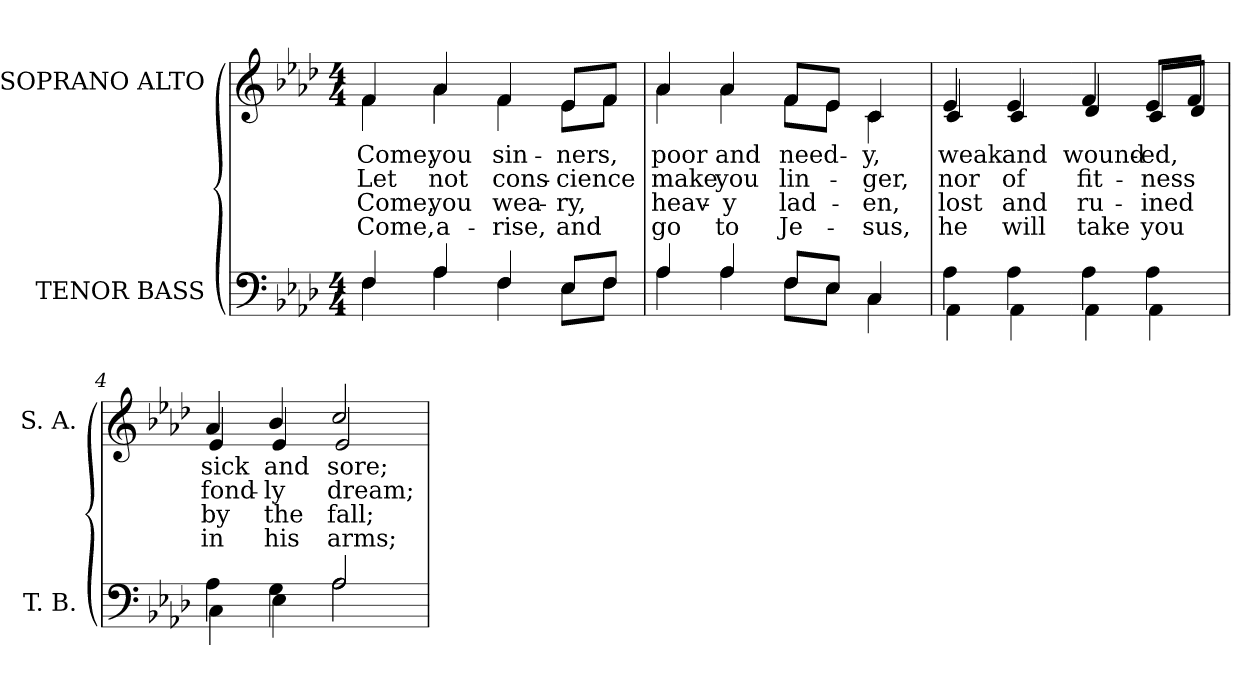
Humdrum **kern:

**kern	**kern	**text	**text	**text	**text
*part2	*part1	*part1	*part1	*part1	*part1
*staff2	*staff1	*staff1	*staff1	*staff1	*staff1
*I"TENOR BASS	*I"SOPRANO ALTO	*	*	*	*
*I'T. B.	*I'S. A.	*	*	*	*
!!LO:PB:g=z
*clefF4	*clefG2	*	*	*	*
*k[b-e-a-d-]	*k[b-e-a-d-]	*	*	*	*
*A-:	*A-:	*	*	*	*
*M4/4	*M4/4	*	*	*	*
=	=	=	=	=	=
*^	*	*	*	*	*
!	!	!LO:TX:b:cj:t=1	!	!	!	!
!	!	!LO:TX:b:cj:t=2	!	!	!	!
!	!	!LO:TX:b:cj:t=3	!	!	!	!
!	!	!LO:TX:b:cj:t=4	!	!	!	!
!	!	!	!LO:LY:b:color=#000000	!LO:LY:b:color=#000000	!LO:LY:b:color=#000000	!LO:LY:b:color=#000000
*	*	*^	*	*	*	*
4Fi/	4Fi\	4fi/	4fi\	Come,	Let	Come,	Come,
!	!	!	!	!LO:LY:b:color=#000000	!LO:LY:b:color=#000000	!LO:LY:b:color=#000000	!LO:LY:b:color=#000000
4A-i/	4A-i\	4a-i/	4a-i\	you	not	you	a-
!	!	!	!	!LO:LY:b:color=#000000	!LO:LY:b:color=#000000	!LO:LY:b:color=#000000	!LO:LY:b:color=#000000
4Fi/	4Fi\	4fi/	4fi\	sin-	cons-	wea-	-rise,
!	!	!	!	!LO:LY:b:color=#000000	!LO:LY:b:color=#000000	!LO:LY:b:color=#000000	!LO:LY:b:color=#000000
8E-i/L	8E-i\L	8e-i/L	8e-i\L	-ners,	-cience	-ry,	and
8Fi/J	8Fi\J	8fi/J	8fi\J	.	.	.	.
=1	=1	=1	=1	=1	=1	=1	=1
!	!	!	!	!LO:LY:b:color=#000000	!LO:LY:b:color=#000000	!LO:LY:b:color=#000000	!LO:LY:b:color=#000000
4A-i/	4A-i\	4a-i/	4a-i\	poor	make	heav-	go
!	!	!	!	!LO:LY:b:color=#000000	!LO:LY:b:color=#000000	!LO:LY:b:color=#000000	!LO:LY:b:color=#000000
4A-i/	4A-i\	4a-i/	4a-i\	and	you	-y	to
!	!	!	!	!LO:LY:b:color=#000000	!LO:LY:b:color=#000000	!LO:LY:b:color=#000000	!LO:LY:b:color=#000000
8Fi/L	8Fi\L	8fi/L	8fi\L	need-	lin-	lad-	Je-
8E-i/J	8E-i\J	8e-i/J	8e-i\J	.	.	.	.
!	!	!	!	!LO:LY:b:color=#000000	!LO:LY:b:color=#000000	!LO:LY:b:color=#000000	!LO:LY:b:color=#000000
4Ci/	4Ci\	4ci/	4ci\	-y,	-ger,	-en,	-sus,
=2	=2	=2	=2	=2	=2	=2	=2
!	!	!	!	!LO:LY:b:color=#000000	!LO:LY:b:color=#000000	!LO:LY:b:color=#000000	!LO:LY:b:color=#000000
4A-i\	4AA-i\	4e-i/	4ci/	weak	nor	lost	he
!	!	!	!	!LO:LY:b:color=#000000	!LO:LY:b:color=#000000	!LO:LY:b:color=#000000	!LO:LY:b:color=#000000
4A-i\	4AA-i\	4e-i/	4ci/	and	of	and	will
!!LO:LB:g=z	!!
=3-	=3-	=3-	=3-	=3-	=3-	=3-	=3-
!	!	!	!	!LO:LY:b:color=#000000	!LO:LY:b:color=#000000	!LO:LY:b:color=#000000	!LO:LY:b:color=#000000
4A-i\	4AA-i\	4fi/	4d-i/	wound-	fit-	ru-	take
!	!	!	!	!LO:LY:b:color=#000000	!LO:LY:b:color=#000000	!LO:LY:b:color=#000000	!LO:LY:b:color=#000000
4A-i\	4AA-i\	8e-i/L	8ci/L	-ed,	-ness	-ined	you
.	.	8fi/J	8d-i/J	.	.	.	.
=4	=4	=4	=4	=4	=4	=4	=4
!	!	!	!	!LO:LY:b:color=#000000	!LO:LY:b:color=#000000	!LO:LY:b:color=#000000	!LO:LY:b:color=#000000
4A-i\	4Ci\	4a-i/	4e-i/	sick	fond-	by	in
!	!	!	!	!LO:LY:b:color=#000000	!LO:LY:b:color=#000000	!LO:LY:b:color=#000000	!LO:LY:b:color=#000000
4Gi\	4E-i\	4b-i/	4e-i/	and	-ly	the	his
!	!	!	!	!LO:LY:b:color=#000000	!LO:LY:b:color=#000000	!LO:LY:b:color=#000000	!LO:LY:b:color=#000000
2A-i/	2A-i\	2cci/	2e-i/	sore;	dream;	fall;	arms;
*v	*v	*	*	*	*	*	*
*	*v	*v	*	*	*	*
=	=	=	=	=	=
*-	*-	*-	*-	*-	*-
